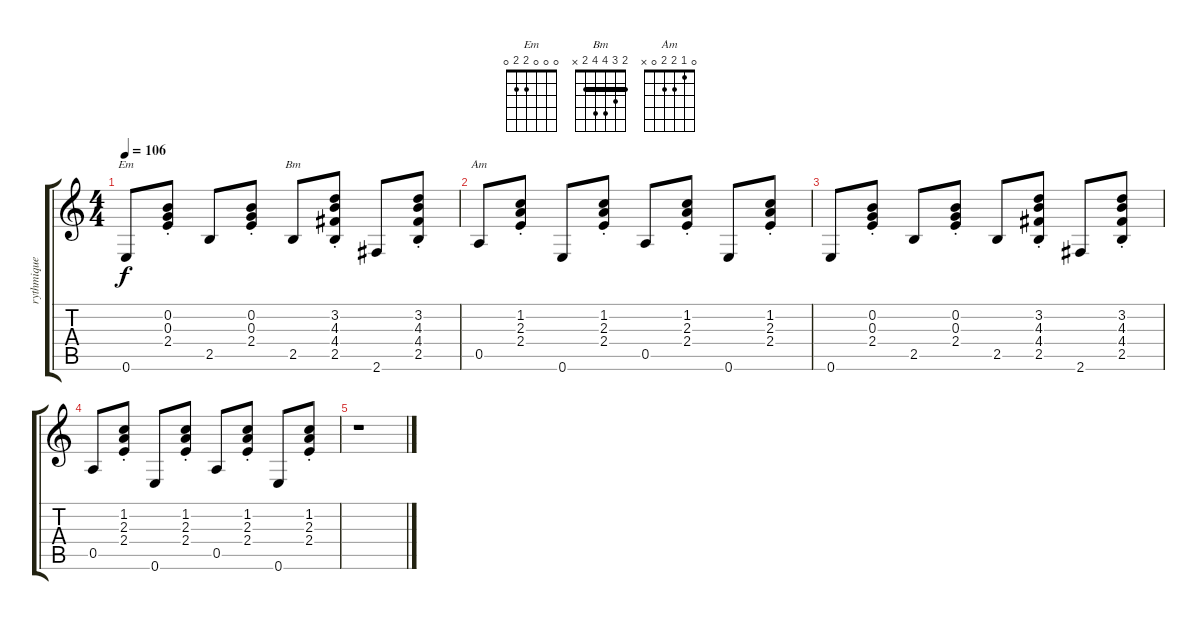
\track ("rythmique" "rythmique") {instrument acousticguitarsteel}
\staff {score tabs}
\tuning (E4 B3 G3 D3 A2 E2) {hide}
\chord ("Em" 0 0 0 2 2 0)
\chord ("Bm" 2 3 4 4 2 x) {barre 2}
\chord ("Am" 0 1 2 2 0 x)
\ts (4 4)
\tempo 106
\clef g2
\ks c
0.6.8{ch "Em" dy f} (0.2{st} 0.3{st} 2.4{st}).8 2.5.8 (0.2{st} 0.3{st} 2.4{st}).8 2.5.8{ch "Bm"} (3.2{st} 4.3{st} 4.4{st} 2.5{st}).8 2.6.8 (3.2{st} 4.3 4.4 2.5).8 |
0.5.8{ch "Am"} (1.2{st} 2.3{st} 2.4{st}).8 0.6.8 (1.2{st} 2.3{st} 2.4{st}).8 0.5.8 (1.2{st} 2.3{st} 2.4{st}).8 0.6.8 (1.2{st} 2.3 2.4).8 |
0.6.8 (0.2{st} 0.3{st} 2.4{st}).8 2.5.8 (0.2{st} 0.3{st} 2.4{st}).8 2.5.8 (3.2{st} 4.3{st} 4.4{st} 2.5{st}).8 2.6.8 (3.2{st} 4.3 4.4 2.5).8 |
0.5.8 (1.2{st} 2.3{st} 2.4{st}).8 0.6.8 (1.2{st} 2.3{st} 2.4{st}).8 0.5.8 (1.2{st} 2.3{st} 2.4{st}).8 0.6.8 (1.2{st} 2.3 2.4).8 |
r.1
